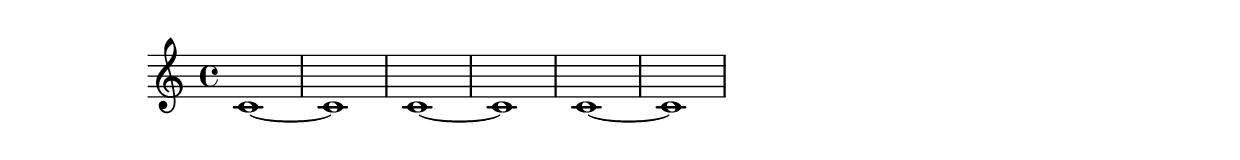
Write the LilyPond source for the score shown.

\version "2.12.0"

\header{
texidoc="

If the @code{Note_heads_engraver} is replaced by the @code{Completion_heads_engraver},
notes with a duration factor still keep their requested appearance.

"
}

#(set-paper-size "a6")

\layout { ragged-right= ##t }


\new Voice \with {
    \remove "Note_heads_engraver"
    \consists "Completion_heads_engraver"
} \relative c'{

  c\breve |
  c1*2 |
  c2*4 |
}
